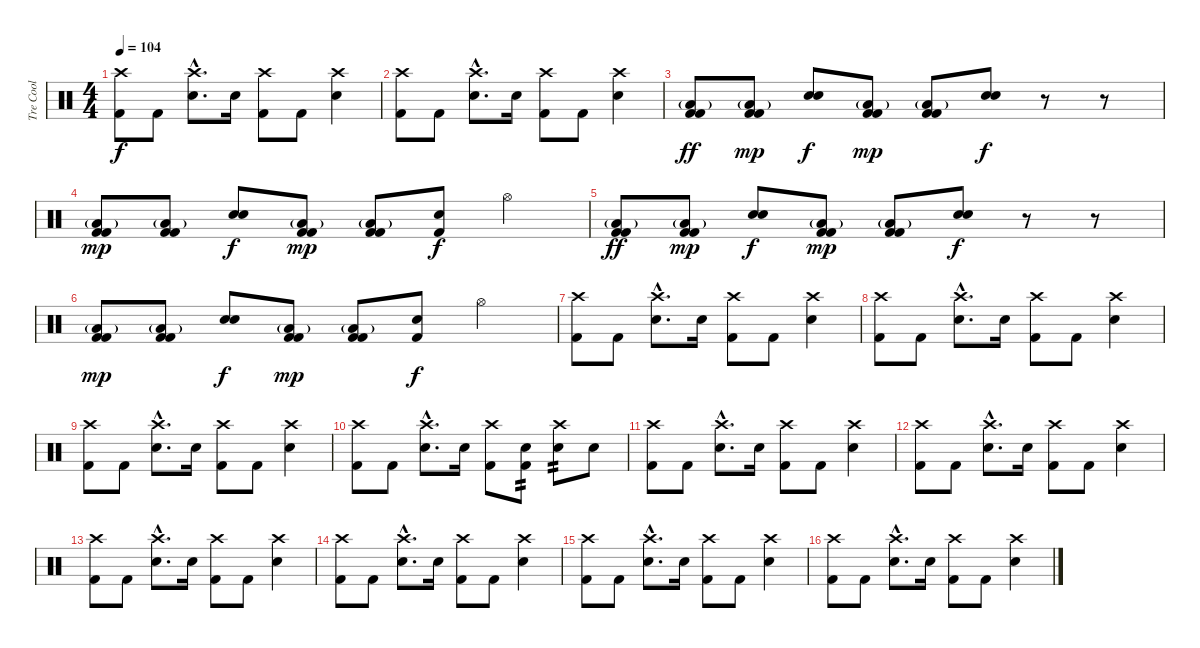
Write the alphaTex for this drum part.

\track ("Tre Cool" "Tre Cool") {instrument percussion}
\staff {score}
\articulation defaults
\ts (4 4)
\tempo 104
\clef neutral
\ks c
("Crash high (hit)" "Kick (hit) 2").8{dy f} "Kick (hit) 2".8 ("Crash high (hit)"{hac} "Electric Snare (hit)"{hac}).8{d} "Electric Snare (hit)".16 ("Crash high (hit)" "Kick (hit) 2").8 "Kick (hit) 2".8 ("Crash high (hit)" "Electric Snare (hit)").4 |
("Crash high (hit)" "Kick (hit) 2").8 "Kick (hit) 2".8 ("Crash high (hit)"{hac} "Electric Snare (hit)"{hac}).8{d} "Electric Snare (hit)".16 ("Crash high (hit)" "Kick (hit) 2").8 "Kick (hit) 2".8 ("Crash high (hit)" "Electric Snare (hit)").4 |
("Low Floor Tom (hit)"{g} "Kick (hit) 2" "Kick (hit) 2").8{dy ff} ("Low Floor Tom (hit)"{g} "Kick (hit) 2" "Kick (hit) 2").8{dy mp} ("Snare (hit) 2" "Electric Snare (hit)").8{dy f} ("Low Floor Tom (hit)"{g} "Kick (hit) 2" "Kick (hit) 2").8{dy mp} ("Low Floor Tom (hit)"{g} "Kick (hit) 2" "Kick (hit) 2").8 ("Snare (hit) 2" "Electric Snare (hit)").8{dy f} r.8 r.8 |
("Low Floor Tom (hit)"{g} "Kick (hit) 2" "Kick (hit) 2").8{dy mp} ("Low Floor Tom (hit)"{g} "Kick (hit) 2" "Kick (hit) 2").8 ("Snare (hit) 2" "Electric Snare (hit)").8{dy f} ("Low Floor Tom (hit)"{g} "Kick (hit) 2" "Kick (hit) 2").8{dy mp} ("Low Floor Tom (hit)"{g} "Kick (hit) 2" "Kick (hit) 2").8 ("Snare (hit) 2" "Kick (hit) 2").8{dy f} "Hi-Hat (open)".4 |
("Low Floor Tom (hit)"{g} "Kick (hit) 2" "Kick (hit) 2").8{dy ff} ("Low Floor Tom (hit)"{g} "Kick (hit) 2" "Kick (hit) 2").8{dy mp} ("Snare (hit) 2" "Electric Snare (hit)").8{dy f} ("Low Floor Tom (hit)"{g} "Kick (hit) 2" "Kick (hit) 2").8{dy mp} ("Low Floor Tom (hit)"{g} "Kick (hit) 2" "Kick (hit) 2").8 ("Snare (hit) 2" "Electric Snare (hit)").8{dy f} r.8 r.8 |
("Low Floor Tom (hit)"{g} "Kick (hit) 2" "Kick (hit) 2").8{dy mp} ("Low Floor Tom (hit)"{g} "Kick (hit) 2" "Kick (hit) 2").8 ("Snare (hit) 2" "Electric Snare (hit)").8{dy f} ("Low Floor Tom (hit)"{g} "Kick (hit) 2" "Kick (hit) 2").8{dy mp} ("Low Floor Tom (hit)"{g} "Kick (hit) 2" "Kick (hit) 2").8 ("Snare (hit) 2" "Kick (hit) 2").8{dy f} "Hi-Hat (open)".4 |
("Crash high (hit)" "Kick (hit) 2").8 "Kick (hit) 2".8 ("Crash high (hit)"{hac} "Electric Snare (hit)"{hac}).8{d} "Electric Snare (hit)".16 ("Crash high (hit)" "Kick (hit) 2").8 "Kick (hit) 2".8 ("Crash high (hit)" "Electric Snare (hit)").4 |
("Crash high (hit)" "Kick (hit) 2").8 "Kick (hit) 2".8 ("Crash high (hit)"{hac} "Electric Snare (hit)"{hac}).8{d} "Electric Snare (hit)".16 ("Crash high (hit)" "Kick (hit) 2").8 "Kick (hit) 2".8 ("Crash high (hit)" "Electric Snare (hit)").4 |
("Crash high (hit)" "Kick (hit) 2").8 "Kick (hit) 2".8 ("Crash high (hit)"{hac} "Electric Snare (hit)"{hac}).8{d} "Electric Snare (hit)".16 ("Crash high (hit)" "Kick (hit) 2").8 "Kick (hit) 2".8 ("Crash high (hit)" "Electric Snare (hit)").4 |
("Crash high (hit)" "Kick (hit) 2").8 "Kick (hit) 2".8 ("Crash high (hit)"{hac} "Electric Snare (hit)"{hac}).8{d} "Electric Snare (hit)".16 ("Crash high (hit)" "Kick (hit) 2").8 ("Electric Snare (hit)" "Kick (hit) 2").8{tp 2} ("Crash high (hit)" "Electric Snare (hit)").8{tp 2} "Electric Snare (hit)".8 |
("Crash high (hit)" "Kick (hit) 2").8 "Kick (hit) 2".8 ("Crash high (hit)"{hac} "Electric Snare (hit)"{hac}).8{d} "Electric Snare (hit)".16 ("Crash high (hit)" "Kick (hit) 2").8 "Kick (hit) 2".8 ("Crash high (hit)" "Electric Snare (hit)").4 |
("Crash high (hit)" "Kick (hit) 2").8 "Kick (hit) 2".8 ("Crash high (hit)"{hac} "Electric Snare (hit)"{hac}).8{d} "Electric Snare (hit)".16 ("Crash high (hit)" "Kick (hit) 2").8 "Kick (hit) 2".8 ("Crash high (hit)" "Electric Snare (hit)").4 |
("Crash high (hit)" "Kick (hit) 2").8 "Kick (hit) 2".8 ("Crash high (hit)"{hac} "Electric Snare (hit)"{hac}).8{d} "Electric Snare (hit)".16 ("Crash high (hit)" "Kick (hit) 2").8 "Kick (hit) 2".8 ("Crash high (hit)" "Electric Snare (hit)").4 |
("Crash high (hit)" "Kick (hit) 2").8 "Kick (hit) 2".8 ("Crash high (hit)"{hac} "Electric Snare (hit)"{hac}).8{d} "Electric Snare (hit)".16 ("Crash high (hit)" "Kick (hit) 2").8 "Kick (hit) 2".8 ("Crash high (hit)" "Electric Snare (hit)").4 |
("Crash high (hit)" "Kick (hit) 2").8 "Kick (hit) 2".8 ("Crash high (hit)"{hac} "Electric Snare (hit)"{hac}).8{d} "Electric Snare (hit)".16 ("Crash high (hit)" "Kick (hit) 2").8 "Kick (hit) 2".8 ("Crash high (hit)" "Electric Snare (hit)").4 |
("Crash high (hit)" "Kick (hit) 2").8 "Kick (hit) 2".8 ("Crash high (hit)"{hac} "Electric Snare (hit)"{hac}).8{d} "Electric Snare (hit)".16 ("Crash high (hit)" "Kick (hit) 2").8 "Kick (hit) 2".8 ("Crash high (hit)" "Electric Snare (hit)").4
